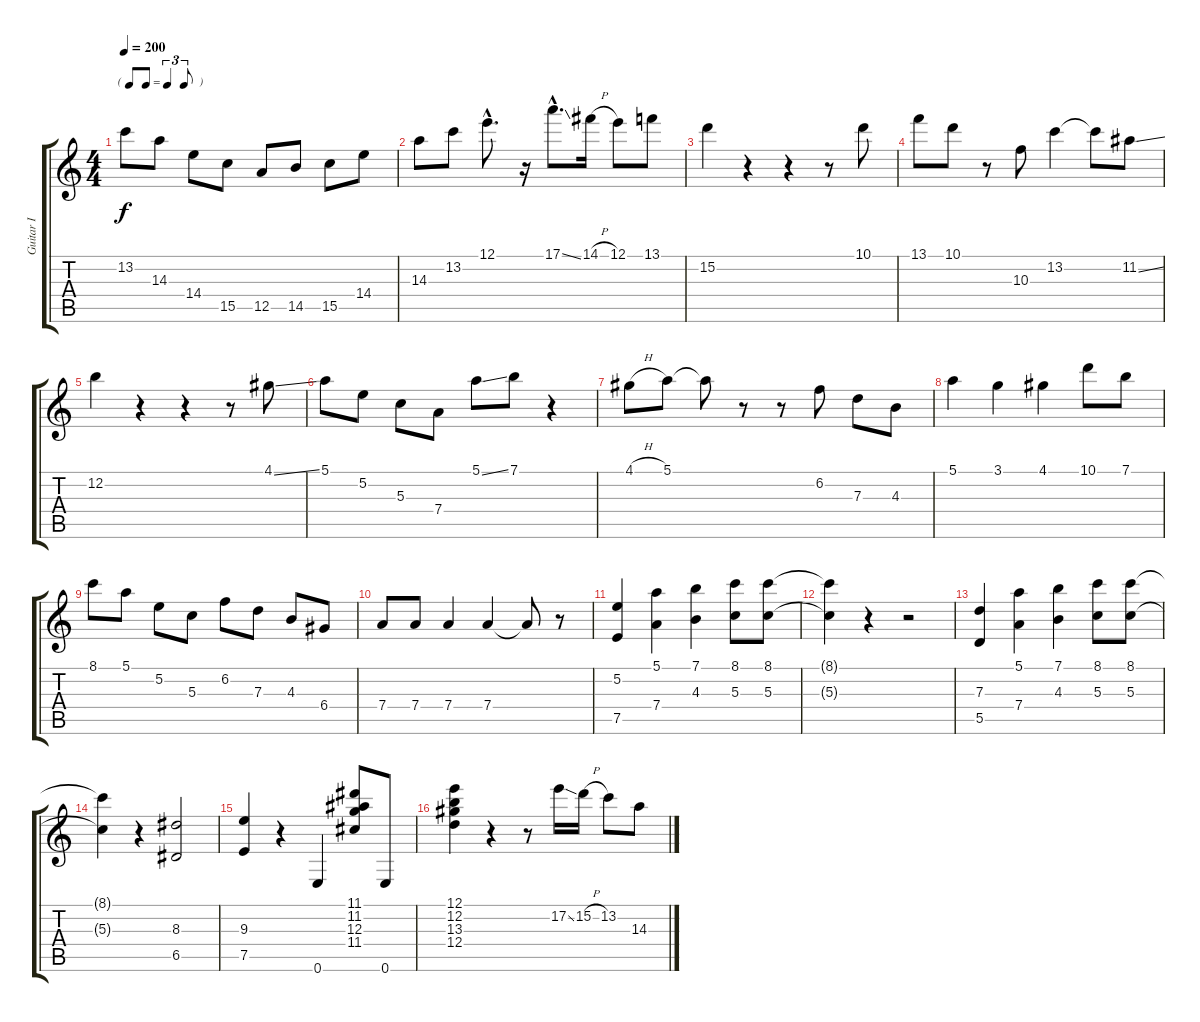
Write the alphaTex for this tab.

\track ("Guitar I" "Guitar I") {instrument acousticguitarsteel}
\staff {score tabs}
\tuning (E4 B3 G3 D3 A2 E2) {hide}
\ts (4 4)
\tf triplet8th
\tempo 200
\clef g2
\ks c
13.2.8{dy f} 14.3.8 14.4.8 15.5.8 12.5.8 14.5.8 15.5.8 14.4.8 |
14.3.8 13.2.8 12.1{hac}.8{d} r.16 17.1{ss hac}.8{d} 14.1{h}.16 12.1.8 13.1.8 |
15.2.4 r.4 r.4 r.8 10.1.8 |
13.1.8 10.1.8 r.8 10.3.8 13.2.4 13.2{t}.8 11.2{ss}.8 |
12.2.4 r.4 r.4 r.8 4.1{ss}.8 |
5.1.8 5.2.8 5.3.8 7.4.8 5.1{ss}.8 7.1.8 r.4 |
4.1{h}.8 5.1.8 5.1{t}.8 r.8 r.8 6.2.8 7.3.8 4.3.8 |
5.1.4 3.1.4 4.1.4 10.1.8 7.1.8 |
8.1.8 5.1.8 5.2.8 5.3.8 6.2.8 7.3.8 4.3.8 6.4.8 |
7.4.8 7.4.8 7.4.4 7.4.4 7.4{t}.8 r.8 |
(5.2 7.5).4 (5.1 7.4).4 (7.1 4.3).4 (8.1 5.3).8 (8.1 5.3).8 |
(8.1{t} 5.3{t}).4 r.4 r.2 |
(7.3 5.5).4 (5.1 7.4).4 (7.1 4.3).4 (8.1 5.3).8 (8.1 5.3).8 |
(8.1{t} 5.3{t}).4 r.4 (8.3 6.5).2 |
(9.3 7.5).4 r.4 0.6.4 (11.1 11.2 12.3 11.4).8 0.6.8 |
(12.1 12.2 13.3 12.4).4 r.4 r.8 17.2{ss}.16 15.2{h}.16 13.2.8 14.3.8
